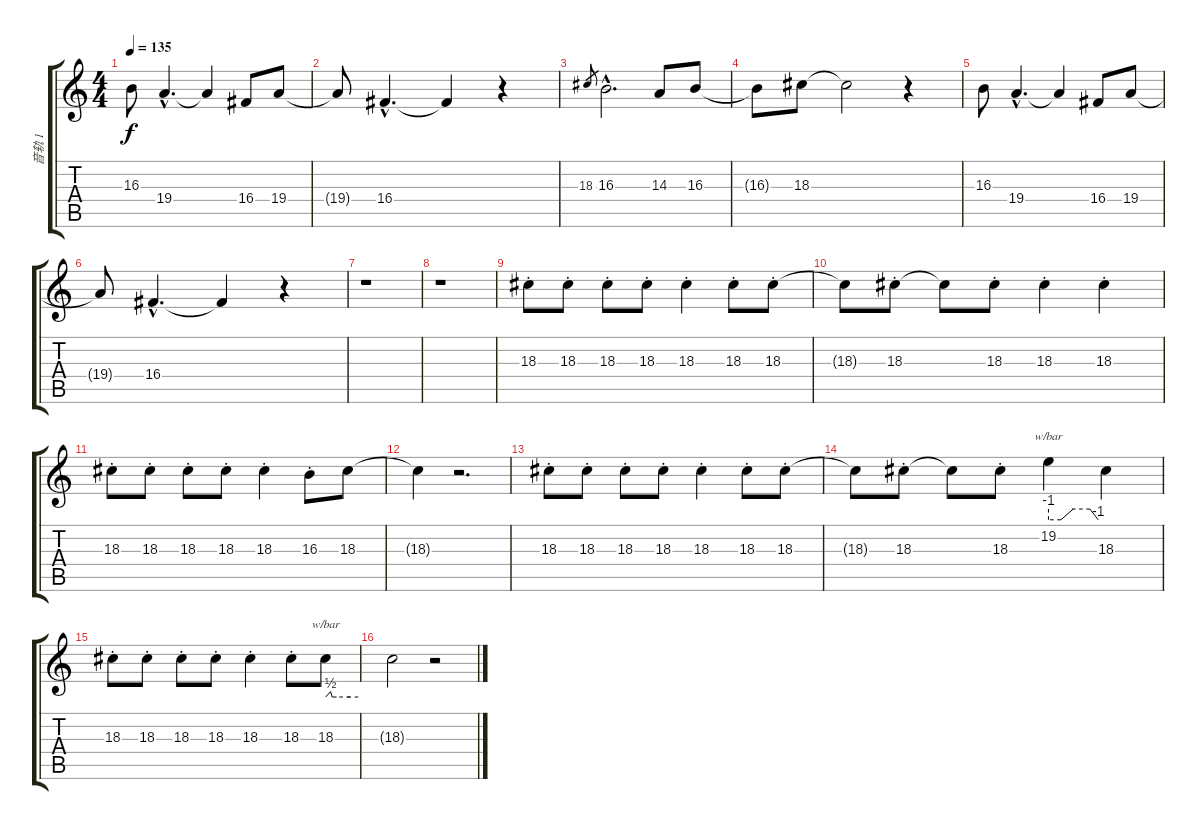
\track ("音轨 1" "音轨 1") {instrument pad5bowed}
\staff {score tabs}
\tuning (E4 B3 G3 D3 A2 E2) {hide}
\ts (4 4)
\tempo 135
\clef g2
\ks c
16.3.8{dy f} 19.4{hac}.4{d} 19.4{t}.4 16.4.8 19.4.8 |
19.4{t}.8 16.4{hac}.4{d} 16.4{t}.4 r.4 |
18.3.8{gr} 16.3{hac}.2{d} 14.3.8 16.3.8 |
16.3{t}.8 18.3.8 18.3{t}.2 r.4 |
16.3.8 19.4{hac}.4{d} 19.4{t}.4 16.4.8 19.4.8 |
19.4{t}.8 16.4{hac}.4{d} 16.4{t}.4 r.4 |
r.1 |
r.1 |
18.3{st}.8 18.3{st}.8 18.3{st}.8 18.3{st}.8 18.3{st}.4 18.3{st}.8 18.3{st}.8 |
18.3{t}.8 18.3{st}.8 18.3{t}.8 18.3{st}.8 18.3{st}.4 18.3{st}.4 |
18.3{st}.8 18.3{st}.8 18.3{st}.8 18.3{st}.8 18.3{st}.4 16.3{st}.8 18.3.8 |
18.3{t}.4 r.2{d} |
18.3{st}.8 18.3{st}.8 18.3{st}.8 18.3{st}.8 18.3{st}.4 18.3{st}.8 18.3{st}.8 |
18.3{t}.8 18.3{st}.8 18.3{t}.8 18.3{st}.8 19.2.4{tbe (custom default 0 -4 15 -4 30 0 50 0 60 -4)} 18.3.4 |
18.3{st}.8 18.3{st}.8 18.3{st}.8 18.3{st}.8 18.3{st}.4 18.3{st}.8 18.3.8{tbe (custom default 0 0 9 2 12 0 20 0 45 0 60 0)} |
18.3{t}.2 r.2
